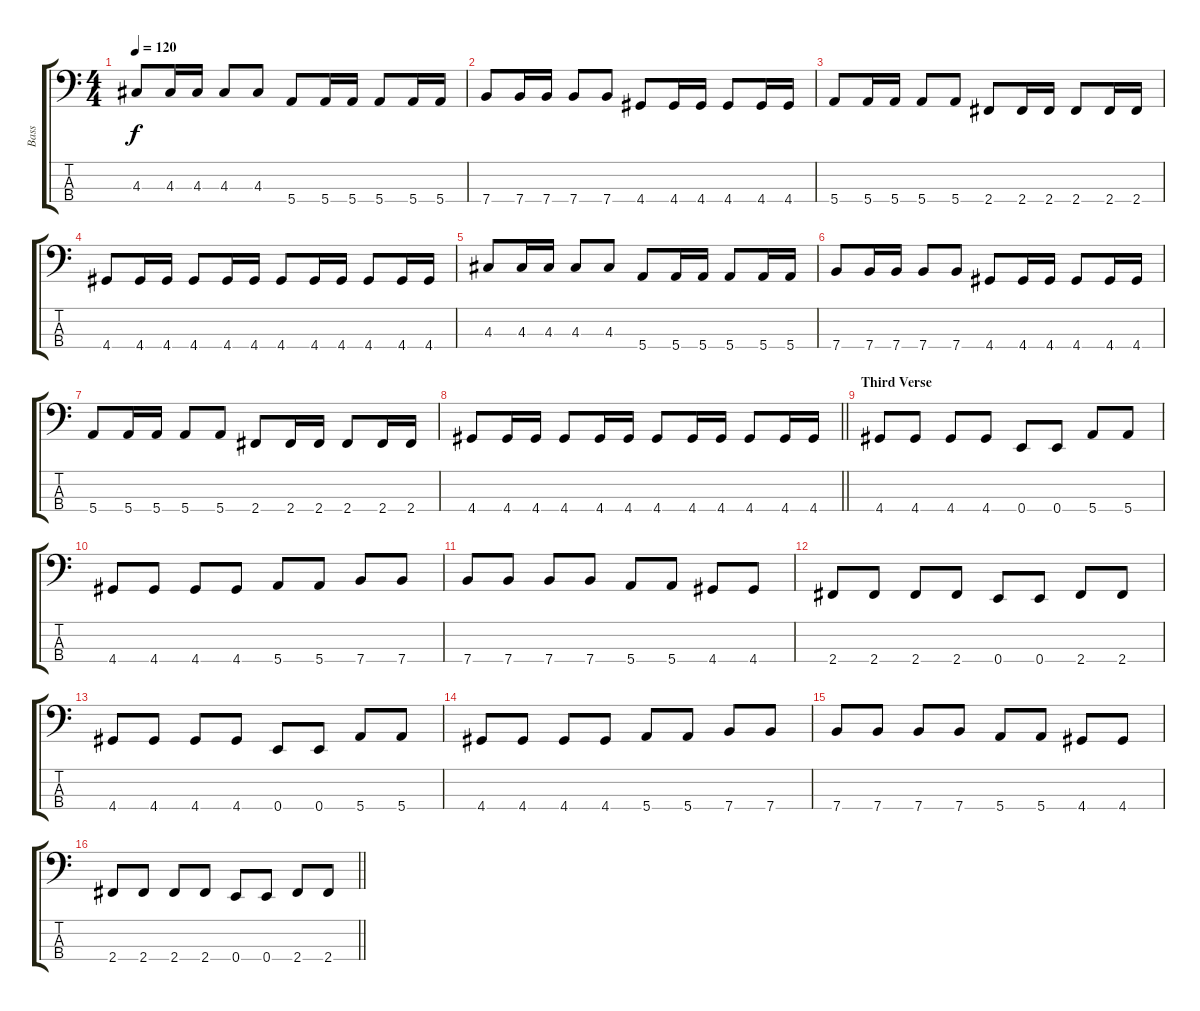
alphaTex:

\track ("Bass" "Bass") {instrument electricbassfinger}
\staff {score tabs}
\tuning (G2 D2 A1 E1) {hide}
\ts (4 4)
\tempo 120
\clef f4
\ks c
4.3.8{dy f} 4.3.16 4.3.16 4.3.8 4.3.8 5.4.8 5.4.16 5.4.16 5.4.8 5.4.16 5.4.16 |
7.4.8 7.4.16 7.4.16 7.4.8 7.4.8 4.4.8 4.4.16 4.4.16 4.4.8 4.4.16 4.4.16 |
5.4.8 5.4.16 5.4.16 5.4.8 5.4.8 2.4.8 2.4.16 2.4.16 2.4.8 2.4.16 2.4.16 |
4.4.8 4.4.16 4.4.16 4.4.8 4.4.16 4.4.16 4.4.8 4.4.16 4.4.16 4.4.8 4.4.16 4.4.16 |
4.3.8 4.3.16 4.3.16 4.3.8 4.3.8 5.4.8 5.4.16 5.4.16 5.4.8 5.4.16 5.4.16 |
7.4.8 7.4.16 7.4.16 7.4.8 7.4.8 4.4.8 4.4.16 4.4.16 4.4.8 4.4.16 4.4.16 |
5.4.8 5.4.16 5.4.16 5.4.8 5.4.8 2.4.8 2.4.16 2.4.16 2.4.8 2.4.16 2.4.16 |
\barLineRight lightlight
4.4.8 4.4.16 4.4.16 4.4.8 4.4.16 4.4.16 4.4.8 4.4.16 4.4.16 4.4.8 4.4.16 4.4.16 |
\section ("" "Third Verse")
4.4.8 4.4.8 4.4.8 4.4.8 0.4.8 0.4.8 5.4.8 5.4.8 |
4.4.8 4.4.8 4.4.8 4.4.8 5.4.8 5.4.8 7.4.8 7.4.8 |
7.4.8 7.4.8 7.4.8 7.4.8 5.4.8 5.4.8 4.4.8 4.4.8 |
2.4.8 2.4.8 2.4.8 2.4.8 0.4.8 0.4.8 2.4.8 2.4.8 |
4.4.8 4.4.8 4.4.8 4.4.8 0.4.8 0.4.8 5.4.8 5.4.8 |
4.4.8 4.4.8 4.4.8 4.4.8 5.4.8 5.4.8 7.4.8 7.4.8 |
7.4.8 7.4.8 7.4.8 7.4.8 5.4.8 5.4.8 4.4.8 4.4.8 |
\barLineRight lightlight
2.4.8 2.4.8 2.4.8 2.4.8 0.4.8 0.4.8 2.4.8 2.4.8
